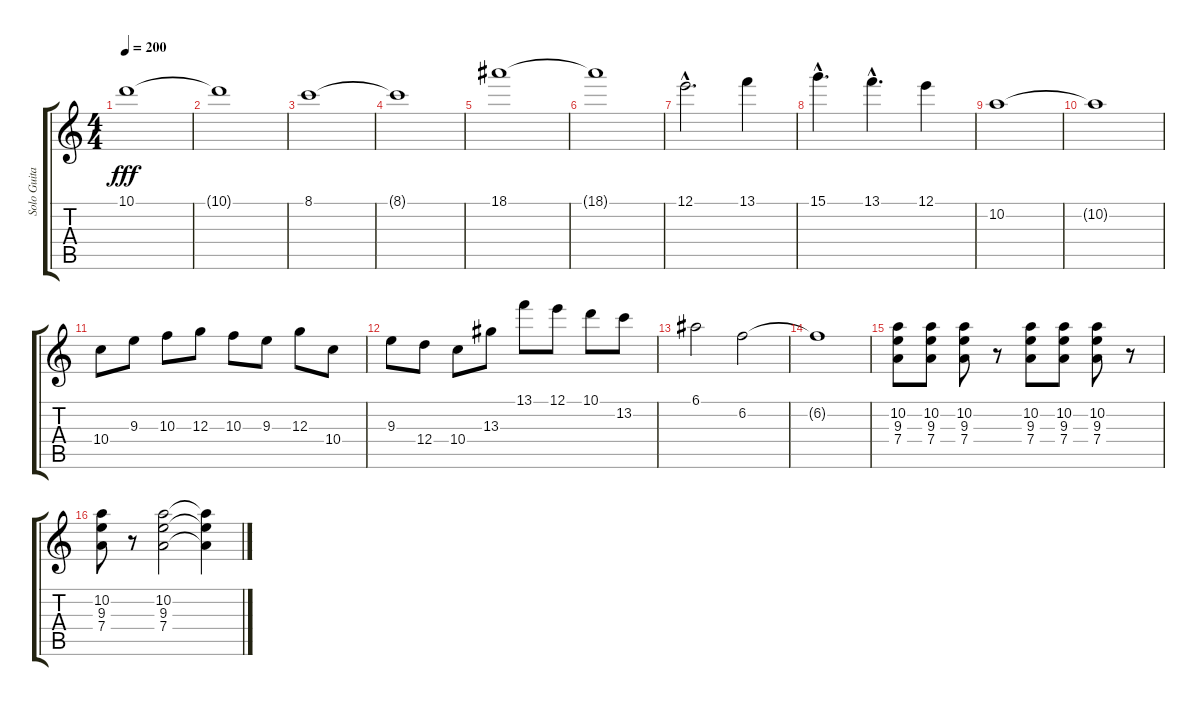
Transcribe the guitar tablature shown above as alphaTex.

\track ("Solo Guitar" "Solo Guita") {instrument distortionguitar}
\staff {score tabs}
\tuning (E4 B3 G3 D3 A2 E2) {hide}
\ts (4 4)
\tempo 200
\clef g2
\ks c
10.1.1{dy fff volume 16} |
10.1{t}.1 |
8.1.1 |
8.1{t}.1 |
18.1.1 |
18.1{t}.1 |
12.1{hac}.2{d} 13.1.4 |
15.1{hac}.4{d} 13.1{hac}.4{d} 12.1.4 |
10.2.1 |
10.2{t}.1 |
10.4.8 9.3.8 10.3.8 12.3.8 10.3.8 9.3.8 12.3.8 10.4.8 |
9.3.8 12.4.8 10.4.8 13.3.8 13.1.8 12.1.8 10.1.8 13.2.8 |
6.1.2 6.2.2 |
6.2{t}.1 |
(10.2 9.3 7.4).8 (10.2 9.3 7.4).8 (10.2 9.3 7.4).8 r.8 (10.2 9.3 7.4).8 (10.2 9.3 7.4).8 (10.2 9.3 7.4).8 r.8 |
(10.2 9.3 7.4).8 r.8 (10.2 9.3 7.4).2 (10.2{t} 9.3{t} 7.4{t}).4
